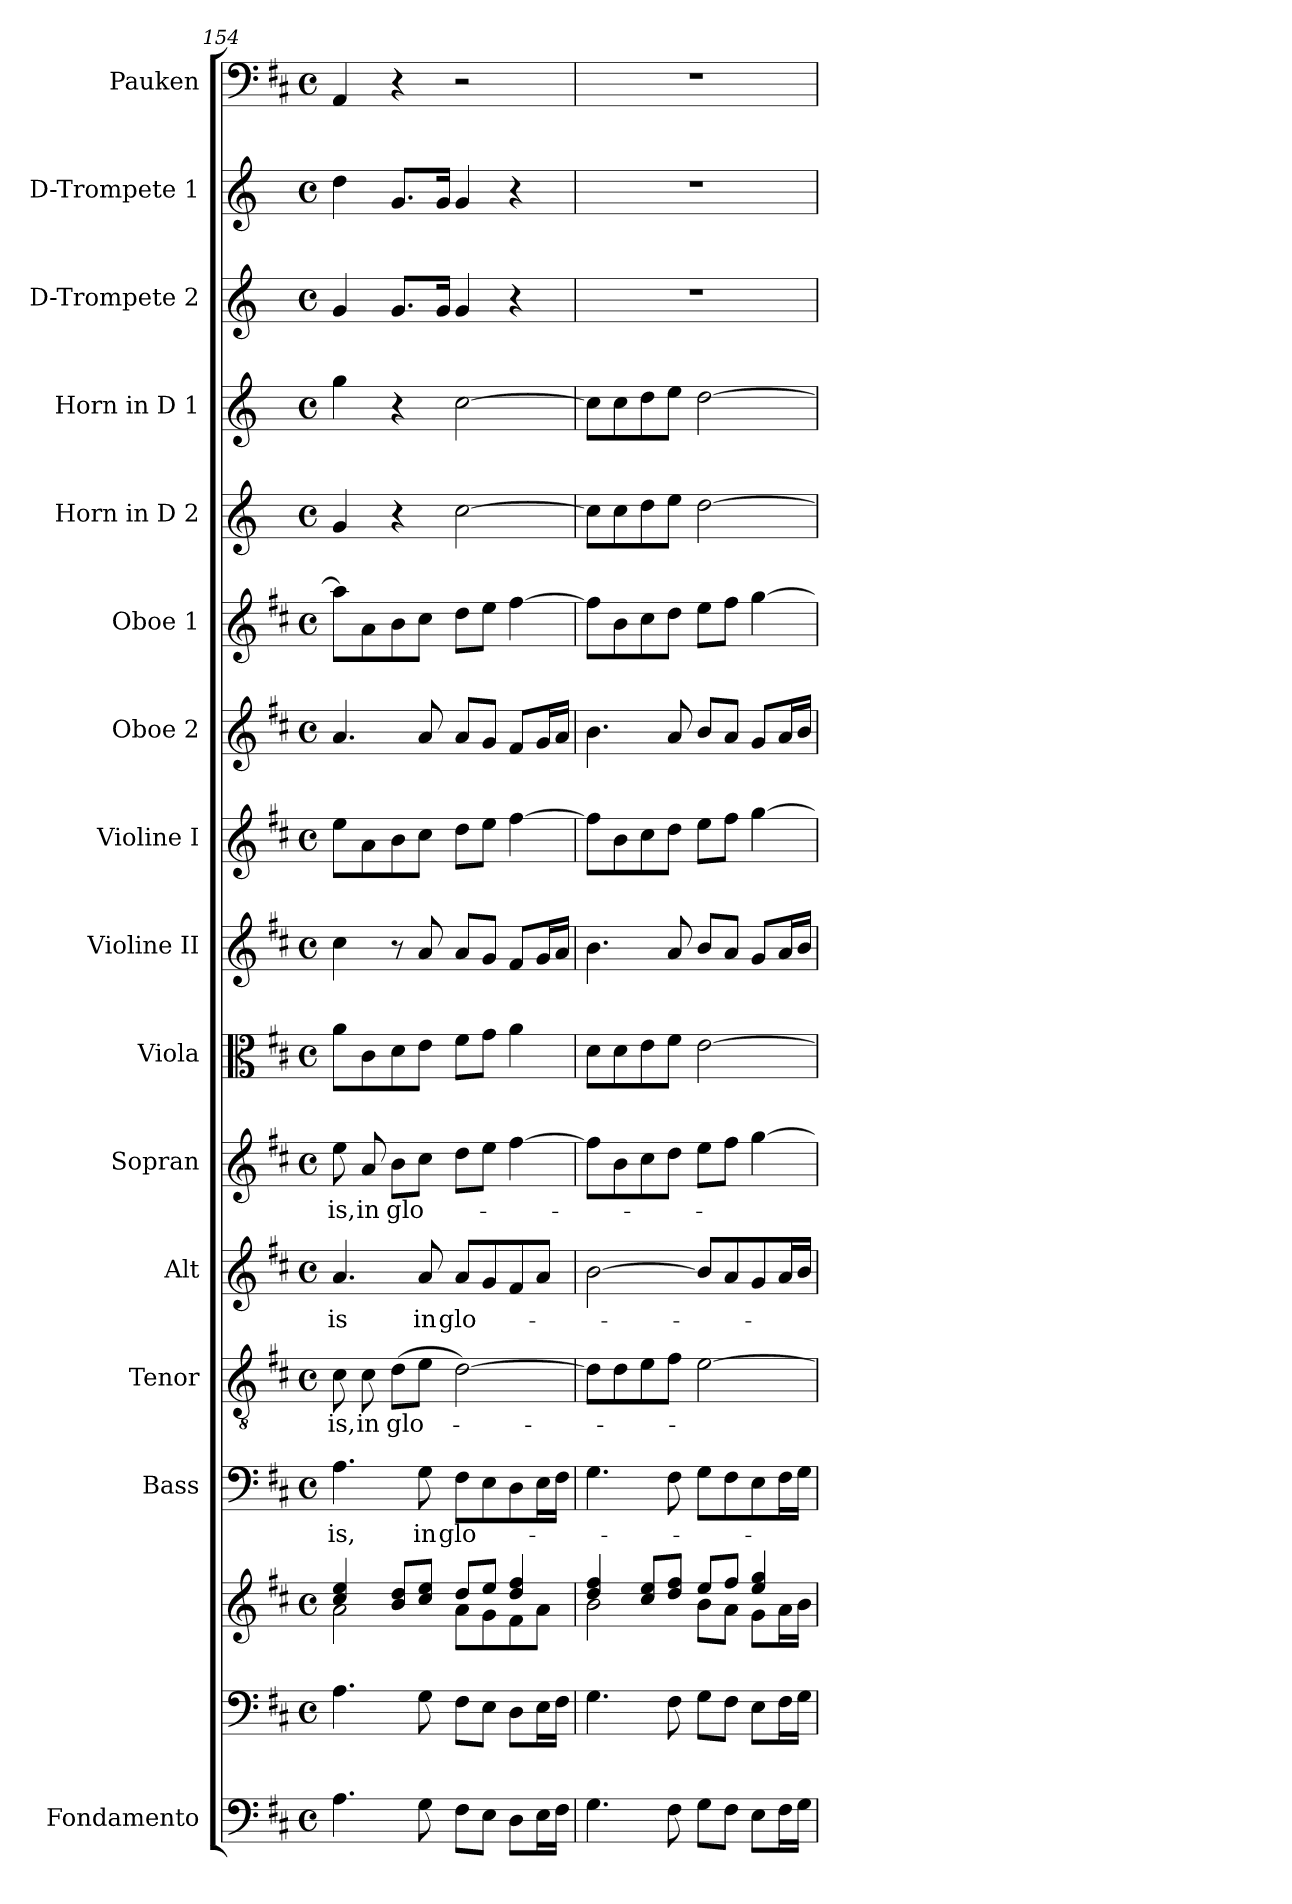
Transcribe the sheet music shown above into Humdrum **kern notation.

**kern	**kern	**kern	**kern	**text	**kern	**text	**kern	**text	**kern	**text	**kern	**kern	**kern	**kern	**kern	**kern	**kern	**kern	**kern	**kern
*part16	*part15	*part15	*part14	*part14	*part13	*part13	*part12	*part12	*part11	*part11	*part10	*part9	*part8	*part7	*part6	*part5	*part4	*part3	*part2	*part1
*staff17	*staff16	*staff15	*staff14	*staff14	*staff13	*staff13	*staff12	*staff12	*staff11	*staff11	*staff10	*staff9	*staff8	*staff7	*staff6	*staff5	*staff4	*staff3	*staff2	*staff1
*I"Fondamento	*	*	*I"Bass	*	*I"Tenor	*	*I"Alt	*	*I"Sopran	*	*I"Viola	*I"Violine II	*I"Violine I	*I"Oboe 2	*I"Oboe 1	*I"Horn in D 2	*I"Horn in D 1	*I"D-Trompete 2	*I"D-Trompete 1	*I"Pauken
*I'F.	*	*	*I'B.	*	*I'T.	*	*I'A.	*	*I'S.	*	*I'Vla.	*I'Vl. II	*I'Vl. I	*I'Ob. 2	*I'Ob. 1	*	*	*I'D Trp. 2	*I'D Trp. 1	*I'Pk.
*clefF4	*clefF4	*clefG2	*clefF4	*	*clefGv2	*	*clefG2	*	*clefG2	*	*clefC3	*clefG2	*clefG2	*clefG2	*clefG2	*clefG2	*clefG2	*clefG2	*clefG2	*clefF4
*ITrd7c12	*	*	*	*	*	*	*	*	*	*	*	*	*	*	*	*ITrd6c10	*ITrd6c10	*ITrd-1c-2	*ITrd-1c-2	*
*k[f#c#]	*k[f#c#]	*k[f#c#]	*k[f#c#]	*	*k[f#c#]	*	*k[f#c#]	*	*k[f#c#]	*	*k[f#c#]	*k[f#c#]	*k[f#c#]	*k[f#c#]	*k[f#c#]	*k[f#c#]	*k[f#c#]	*k[f#c#]	*k[f#c#]	*k[f#c#]
*D:	*D:	*D:	*D:	*	*D:	*	*D:	*	*D:	*	*D:	*D:	*D:	*D:	*D:	*D:	*D:	*D:	*D:	*D:
*M4/4	*M4/4	*M4/4	*M4/4	*	*M4/4	*	*M4/4	*	*M4/4	*	*M4/4	*M4/4	*M4/4	*M4/4	*M4/4	*M4/4	*M4/4	*M4/4	*M4/4	*M4/4
*met(c)	*met(c)	*met(c)	*met(c)	*	*met(c)	*	*met(c)	*	*met(c)	*	*met(c)	*met(c)	*met(c)	*met(c)	*met(c)	*met(c)	*met(c)	*met(c)	*met(c)	*met(c)
=154	=154	=154	=154	=154	=154	=154	=154	=154	=154	=154	=154	=154	=154	=154	=154	=154	=154	=154	=154	=154
*	*	*^	*	*	*	*	*	*	*	*	*	*	*	*	*	*	*	*	*	*
!	!	!	!	!	!LO:LY:b	!	!LO:LY:b	!	!LO:LY:b	!	!LO:LY:b	!	!	!	!	!	!	!	!	!	!
4.AA\	4.A\	4cc#/ 4ee/	2a\	4.A\	-is,	8c#\	-is,	4.a/	-is	8ee\	-is,	8a\L	4cc#\	8ee\L	4.a/	8aa\L]	4A/	4a\	4a/	4ee\	4AA/
!	!	!	!	!	!	!	!LO:LY:b	!	!	!	!LO:LY:b	!	!	!	!	!	!	!	!	!	!
.	.	.	.	.	.	8c#\	in	.	.	8a/	in	8c#\	.	8a\	.	8a\	.	.	.	.	.
!	!	!	!	!	!	!	!LO:LY:b	!	!	!	!LO:LY:b	!	!	!	!	!	!	!	!	!	!
.	.	8b/ 8dd/L	.	.	.	(>8d\L	glo-	.	.	8b\L	glo-	8d\	8r	8b\	.	8b\	4r	4r	8.a/L	8.a/L	4r
!	!	!	!	!	!LO:LY:b	!	!	!	!LO:LY:b	!	!	!	!	!	!	!	!	!	!	!	!
8GG\	8G\	8cc#/ 8ee/J	.	8G\	in	8e\J	.	8a/	in	8cc#\J	.	8e\J	8a/	8cc#\J	8a/	8cc#\J	.	.	.	.	.
.	.	.	.	.	.	.	.	.	.	.	.	.	.	.	.	.	.	.	16a/Jk	16a/Jk	.
!	!	!	!	!	!LO:LY:b	!	!	!	!LO:LY:b	!	!	!	!	!	!	!	!	!	!	!	!
8FF#\L	8F#\L	8dd/L	8a\L	8F#\L	glo-	[2d\)	.	8a/L	glo-	8dd\L	.	8f#\L	8a/L	8dd\L	8a/L	8dd\L	[2d\	[2d\	4a/	4a/	2r
8EE\J	8E\J	8ee/J	8g\	8E\	.	.	.	8g/	.	8ee\J	.	8g\J	8g/J	8ee\J	8g/J	8ee\J	.	.	.	.	.
8DD\L	8D\L	4dd/ 4ff#/	8f#\	8D\	.	.	.	8f#/	.	[4ff#\	.	4a\	8f#/L	[4ff#\	8f#/L	[4ff#\	.	.	4r	4r	.
16EE\L	16E\L	.	8a\J	16E\L	.	.	.	8a/J	.	.	.	.	16g/L	.	16g/L	.	.	.	.	.	.
16FF#\JJ	16F#\JJ	.	.	16F#\JJ	.	.	.	.	.	.	.	.	16a/JJ	.	16a/JJ	.	.	.	.	.	.
=155	=155	=155	=155	=155	=155	=155	=155	=155	=155	=155	=155	=155	=155	=155	=155	=155	=155	=155	=155	=155	=155
4.GG\	4.G\	4dd/ 4ff#/	2b\	4.G\	.	8d\L]	.	[2b\	.	8ff#\L]	.	8d\L	4.b\	8ff#\L]	4.b\	8ff#\L]	8d\L]	8d\L]	1r	1r	1r
.	.	.	.	.	.	8d\	.	.	.	8b\	.	8d\	.	8b\	.	8b\	8d\	8d\	.	.	.
.	.	8cc#/ 8ee/L	.	.	.	8e\	.	.	.	8cc#\	.	8e\	.	8cc#\	.	8cc#\	8e\	8e\	.	.	.
8FF#\	8F#\	8dd/ 8ff#/J	.	8F#\	.	8f#\J	.	.	.	8dd\J	.	8f#\J	8a/	8dd\J	8a/	8dd\J	8f#\J	8f#\J	.	.	.
8GG\L	8G\L	8ee/L	8b\L	8G\L	.	[2e\	.	8b/L]	.	8ee\L	.	[2e\	8b/L	8ee\L	8b/L	8ee\L	[2e\	[2e\	.	.	.
8FF#\J	8F#\J	8ff#/J	8a\J	8F#\	.	.	.	8a/	.	8ff#\J	.	.	8a/J	8ff#\J	8a/J	8ff#\J	.	.	.	.	.
8EE\L	8E\L	4ee/ 4gg/	8g\L	8E\	.	.	.	8g/	.	[4gg\	.	.	8g/L	[4gg\	8g/L	[4gg\	.	.	.	.	.
16FF#\L	16F#\L	.	16a\L	16F#\L	.	.	.	16a/L	.	.	.	.	16a/L	.	16a/L	.	.	.	.	.	.
16GG\JJ	16G\JJ	.	16b\JJ	16G\JJ	.	.	.	16b/JJ	.	.	.	.	16b/JJ	.	16b/JJ	.	.	.	.	.	.
*	*	*v	*v	*	*	*	*	*	*	*	*	*	*	*	*	*	*	*	*	*	*
=	=	=	=	=	=	=	=	=	=	=	=	=	=	=	=	=	=	=	=	=
*-	*-	*-	*-	*-	*-	*-	*-	*-	*-	*-	*-	*-	*-	*-	*-	*-	*-	*-	*-	*-
